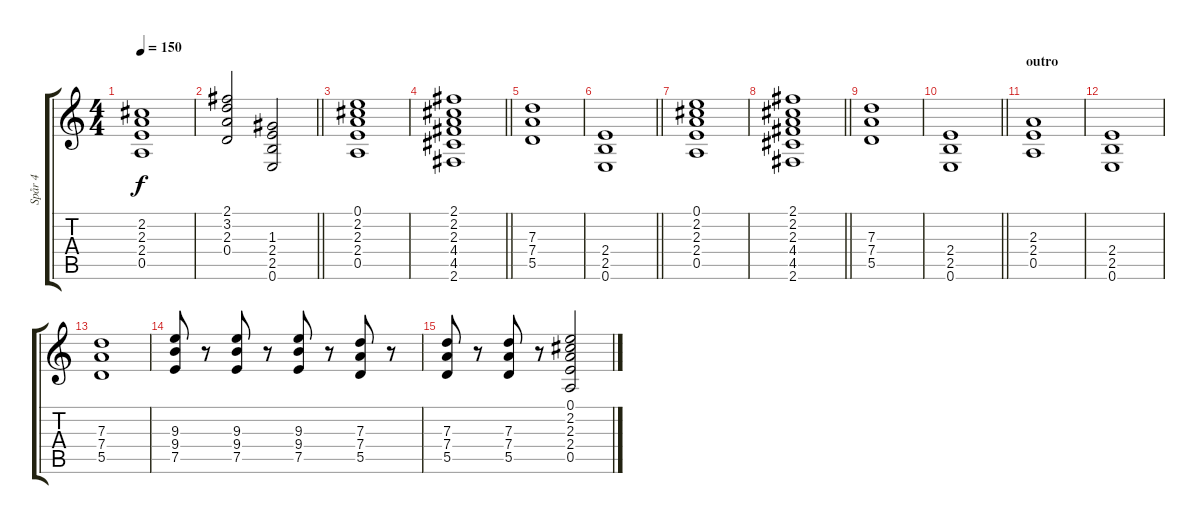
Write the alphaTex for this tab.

\track ("Spår 4" "Spår 4") {instrument overdrivenguitar}
\staff {score tabs}
\tuning (E4 B3 G3 D3 A2 E2) {hide}
\ts (4 4)
\tempo 150
\clef g2
\ks c
(2.2 2.3 2.4 0.5).1{dy f} |
\barLineRight lightlight
(2.1 3.2 2.3 0.4).2 (1.3 2.4 2.5 0.6).2 |
(0.1 2.2 2.3 2.4 0.5).1 |
\barLineRight lightlight
(2.1 2.2 2.3 4.4 4.5 2.6).1 |
(7.3 7.4 5.5).1 |
\barLineRight lightlight
(2.4 2.5 0.6).1 |
(0.1 2.2 2.3 2.4 0.5).1 |
\barLineRight lightlight
(2.1 2.2 2.3 4.4 4.5 2.6).1 |
(7.3 7.4 5.5).1 |
\barLineRight lightlight
(2.4 2.5 0.6).1 |
\section ("" "outro")
(2.3 2.4 0.5).1 |
(2.4 2.5 0.6).1 |
(7.3 7.4 5.5).1 |
(9.3 9.4 7.5).8 r.8 (9.3 9.4 7.5).8 r.8 (9.3 9.4 7.5).8 r.8 (7.3 7.4 5.5).8 r.8 |
(7.3 7.4 5.5).8 r.8 (7.3 7.4 5.5).8 r.8 (0.1 2.2 2.3 2.4 0.5).2
